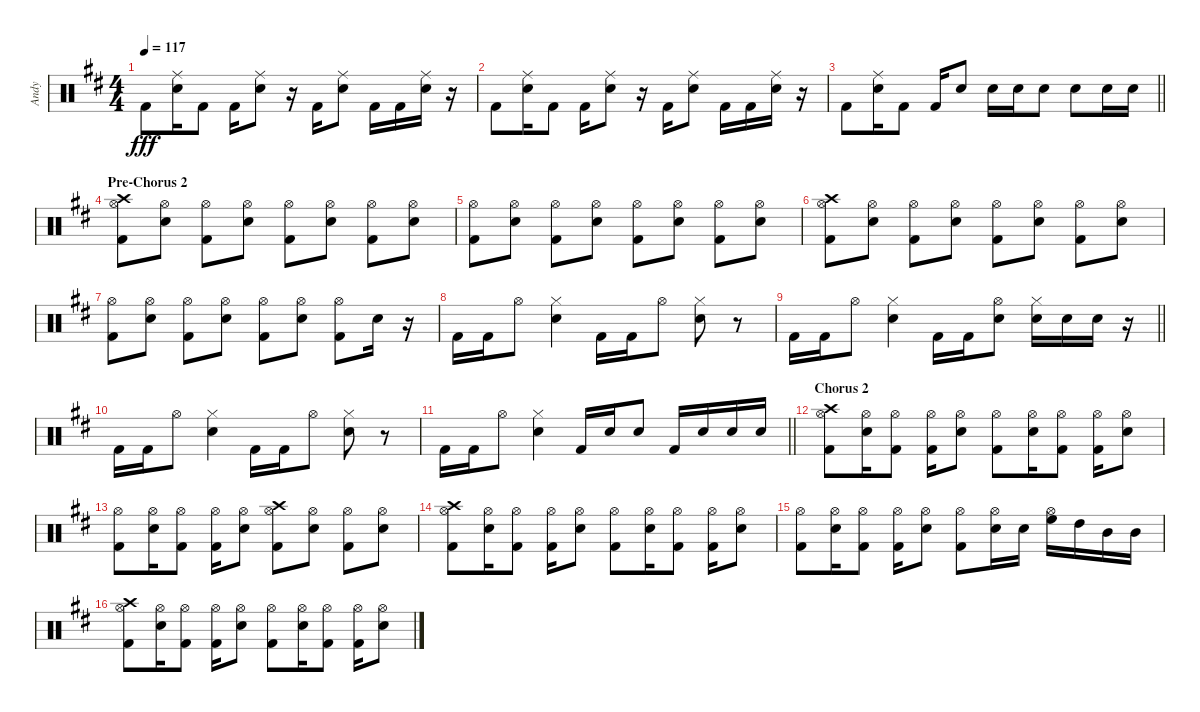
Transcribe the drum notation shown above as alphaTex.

\track ("Andy" "Andy") {instrument percussion}
\staff {score}
\articulation defaults
\ts (4 4)
\tempo 117
\clef neutral
\ks d "Kick (hit) 2".8{dy fff}
("Ride (middle)" "Electric Snare (hit)").16 "Kick (hit) 2".8 "Kick (hit) 2".16 ("Ride (middle)" "Electric Snare (hit)").8 r.16 "Kick (hit) 2".16 ("Ride (middle)" "Electric Snare (hit)").8 "Kick (hit) 2".16 "Kick (hit) 2".16 ("Ride (middle)" "Electric Snare (hit)").16 r.16 |
"Kick (hit) 2".8 ("Ride (middle)" "Electric Snare (hit)").16 "Kick (hit) 2".8 "Kick (hit) 2".16 ("Ride (middle)" "Electric Snare (hit)").8 r.16 "Kick (hit) 2".16 ("Ride (middle)" "Electric Snare (hit)").8 "Kick (hit) 2".16 "Kick (hit) 2".16 ("Ride (middle)" "Electric Snare (hit)").16 r.16 |
\barLineRight lightlight "Kick (hit) 2".8
("Ride (middle)" "Electric Snare (hit)").16 "Kick (hit) 2".8 "Kick (hit) 2".16 "Electric Snare (hit)".8 "Electric Snare (hit)".16 "Electric Snare (hit)".16 "Electric Snare (hit)".8 "Electric Snare (hit)".8 "Electric Snare (hit)".16 "Electric Snare (hit)".16 |
\section ("" "Pre-Chorus 2")
("Crash high (hit)" "Hi-Hat (open)" "Kick (hit) 2").8 ("Hi-Hat (open)" "Electric Snare (hit)").8 ("Hi-Hat (open)" "Kick (hit) 2").8 ("Hi-Hat (open)" "Electric Snare (hit)").8 ("Hi-Hat (open)" "Kick (hit) 2").8 ("Hi-Hat (open)" "Electric Snare (hit)").8 ("Hi-Hat (open)" "Kick (hit) 2").8 ("Hi-Hat (open)" "Electric Snare (hit)").8 |
("Hi-Hat (open)" "Kick (hit) 2").8 ("Hi-Hat (open)" "Electric Snare (hit)").8 ("Hi-Hat (open)" "Kick (hit) 2").8 ("Hi-Hat (open)" "Electric Snare (hit)").8 ("Hi-Hat (open)" "Kick (hit) 2").8 ("Hi-Hat (open)" "Electric Snare (hit)").8 ("Hi-Hat (open)" "Kick (hit) 2").8 ("Hi-Hat (open)" "Electric Snare (hit)").8 |
("Crash high (hit)" "Hi-Hat (open)" "Kick (hit) 2").8 ("Hi-Hat (open)" "Electric Snare (hit)").8 ("Hi-Hat (open)" "Kick (hit) 2").8 ("Hi-Hat (open)" "Electric Snare (hit)").8 ("Hi-Hat (open)" "Kick (hit) 2").8 ("Hi-Hat (open)" "Electric Snare (hit)").8 ("Hi-Hat (open)" "Kick (hit) 2").8 ("Hi-Hat (open)" "Electric Snare (hit)").8 |
("Hi-Hat (open)" "Kick (hit) 2").8 ("Hi-Hat (open)" "Electric Snare (hit)").8 ("Hi-Hat (open)" "Kick (hit) 2").8 ("Hi-Hat (open)" "Electric Snare (hit)").8 ("Hi-Hat (open)" "Kick (hit) 2").8 ("Hi-Hat (open)" "Electric Snare (hit)").8 ("Hi-Hat (open)" "Kick (hit) 2").8 "Electric Snare (hit)".16 r.16 |
"Kick (hit) 2".16 "Kick (hit) 2".16 "Hi-Hat (open)".8 ("Hi-Hat (closed)" "Electric Snare (hit)").4 "Kick (hit) 2".16 "Kick (hit) 2".16 "Hi-Hat (open)".8 ("Hi-Hat (closed)" "Electric Snare (hit)").8 r.8 |
\barLineRight lightlight "Kick (hit) 2".16 "Kick (hit) 2".16 "Hi-Hat (open)".8
("Hi-Hat (closed)" "Electric Snare (hit)").4 "Kick (hit) 2".16 "Kick (hit) 2".16 ("Hi-Hat (open)" "Electric Snare (hit)").8 ("Hi-Hat (closed)" "Electric Snare (hit)").16 "Electric Snare (hit)".16 "Electric Snare (hit)".16 r.16 |
"Kick (hit) 2".16 "Kick (hit) 2".16 "Hi-Hat (open)".8 ("Hi-Hat (closed)" "Electric Snare (hit)").4 "Kick (hit) 2".16 "Kick (hit) 2".16 "Hi-Hat (open)".8 ("Hi-Hat (closed)" "Electric Snare (hit)").8 r.8 |
\barLineRight lightlight "Kick (hit) 2".16 "Kick (hit) 2".16 "Hi-Hat (open)".8
("Hi-Hat (closed)" "Electric Snare (hit)").4 "Kick (hit) 2".16 "Electric Snare (hit)".16 "Electric Snare (hit)".8 "Kick (hit) 2".16 "Electric Snare (hit)".16 "Electric Snare (hit)".16 "Electric Snare (hit)".16 |
\section ("" "Chorus 2")
("Crash high (hit)" "Hi-Hat (open)" "Kick (hit) 2").8 ("Hi-Hat (open)" "Electric Snare (hit)").16 ("Hi-Hat (open)" "Kick (hit) 2").8 ("Hi-Hat (open)" "Kick (hit) 2").16 ("Hi-Hat (open)" "Electric Snare (hit)").8 ("Hi-Hat (open)" "Kick (hit) 2").8 ("Hi-Hat (open)" "Electric Snare (hit)").16 ("Hi-Hat (open)" "Kick (hit) 2").8 ("Hi-Hat (open)" "Kick (hit) 2").16 ("Hi-Hat (open)" "Electric Snare (hit)").8 |
("Hi-Hat (open)" "Kick (hit) 2").8 ("Hi-Hat (open)" "Electric Snare (hit)").16 ("Hi-Hat (open)" "Kick (hit) 2").8 ("Hi-Hat (open)" "Kick (hit) 2").16 ("Hi-Hat (open)" "Electric Snare (hit)").8 ("Crash high (hit)" "Hi-Hat (open)" "Kick (hit) 2").8 ("Hi-Hat (open)" "Electric Snare (hit)").8 ("Hi-Hat (open)" "Kick (hit) 2").8 ("Hi-Hat (open)" "Electric Snare (hit)").8 |
("Crash high (hit)" "Hi-Hat (open)" "Kick (hit) 2").8 ("Hi-Hat (open)" "Electric Snare (hit)").16 ("Hi-Hat (open)" "Kick (hit) 2").8 ("Hi-Hat (open)" "Kick (hit) 2").16 ("Hi-Hat (open)" "Electric Snare (hit)").8 ("Hi-Hat (open)" "Kick (hit) 2").8 ("Hi-Hat (open)" "Electric Snare (hit)").16 ("Hi-Hat (open)" "Kick (hit) 2").8 ("Hi-Hat (open)" "Kick (hit) 2").16 ("Hi-Hat (open)" "Electric Snare (hit)").8 |
("Hi-Hat (open)" "Kick (hit) 2").8 ("Hi-Hat (open)" "Electric Snare (hit)").16 ("Hi-Hat (open)" "Kick (hit) 2").8 ("Hi-Hat (open)" "Kick (hit) 2").16 ("Hi-Hat (open)" "Electric Snare (hit)").8 ("Hi-Hat (open)" "Kick (hit) 2").8 ("Hi-Hat (open)" "Electric Snare (hit)").16 "Electric Snare (hit)".16 ("Hi-Hat (open)" "High Floor Tom (hit)").16 "High Tom (hit)".16 "Mid Tom (hit)".16 "Mid Tom (hit)".16 |
("Crash high (hit)" "Hi-Hat (open)" "Kick (hit) 2").8 ("Hi-Hat (open)" "Electric Snare (hit)").16 ("Hi-Hat (open)" "Kick (hit) 2").8 ("Hi-Hat (open)" "Kick (hit) 2").16 ("Hi-Hat (open)" "Electric Snare (hit)").8 ("Hi-Hat (open)" "Kick (hit) 2").8 ("Hi-Hat (open)" "Electric Snare (hit)").16 ("Hi-Hat (open)" "Kick (hit) 2").8 ("Hi-Hat (open)" "Kick (hit) 2").16 ("Hi-Hat (open)" "Electric Snare (hit)").8
